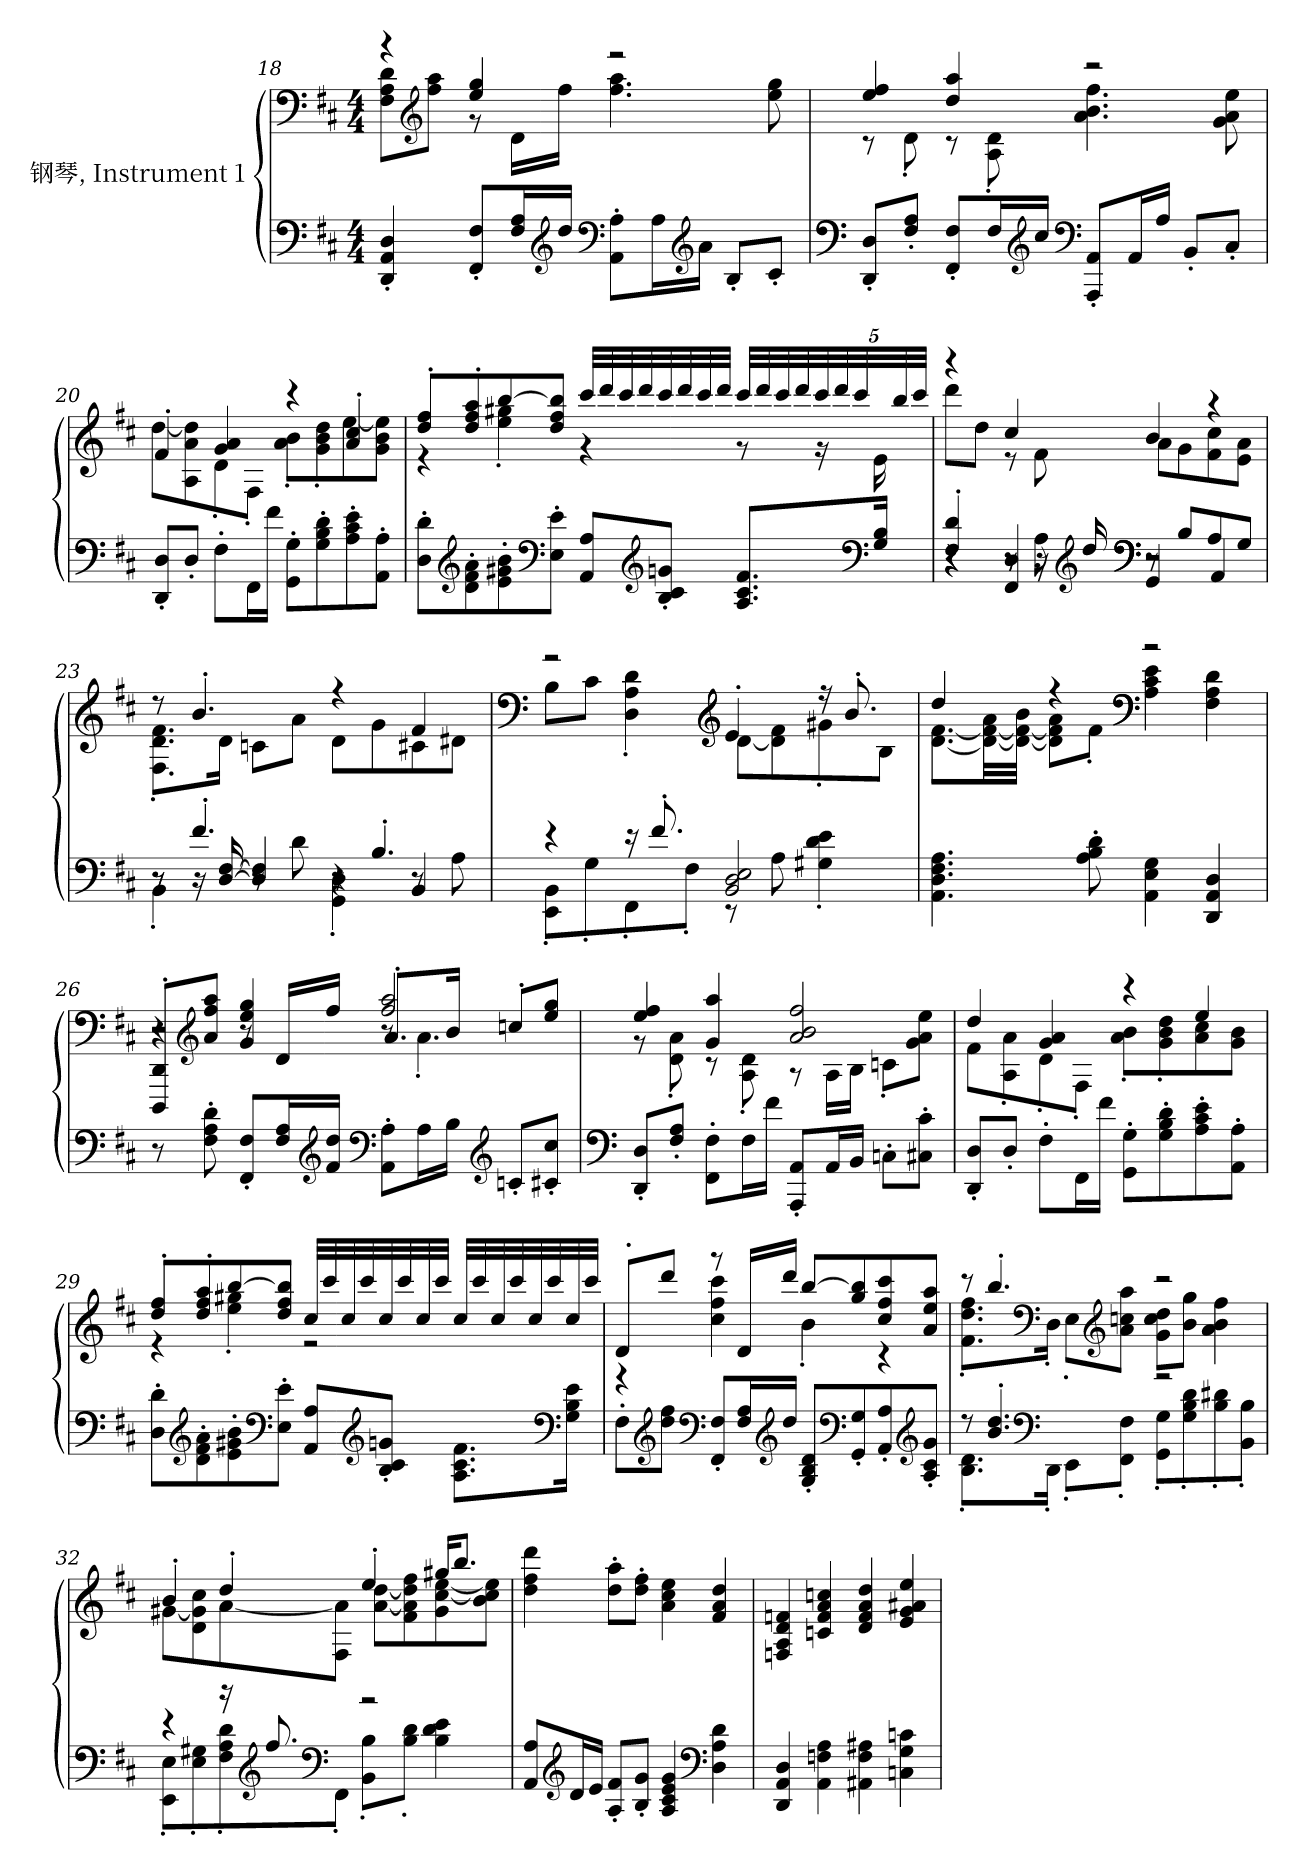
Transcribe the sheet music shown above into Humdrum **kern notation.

**kern	**kern
*part1	*part1
*staff2	*staff1
*I"钢琴, Instrument  1	*
*clefF4	*clefF4
*k[f#c#]	*k[f#c#]
*M4/4	*M4/4
=18	=18
*	*^
4DD/' 4AA/' 4D/'	4r	8F#\ 8A\ 8d\L
*	*clefG2	*
.	.	8ff#\ 8aa\J
8FF#/' 8F#/'L	4ee/ 4gg/	8r
16F#/ 16A/L	.	16d\LL
*clefG2	*	*
16dd/JJ	.	16ff#\JJ
*clefF4	*	*
8AA\' 8A\'L	2r	4.ff#\ 4.aa\
16A\L	.	.
*clefG2	*	*
16a\JJ	.	.
8B'/L	.	.
8c#'/J	.	8ee\ 8gg\
!!LO:LB:g=z	!!
=19	=19	=19
*clefF4	*	*
8DD/' 8D/'L	4ee/ 4ff#/	8r
8F#/' 8A/'J	.	8d'\
8FF#/' 8F#/'L	4dd/ 4aa/	8r
16F#/L	.	8A\' 8d\'
*clefG2	*	*
16cc#/JJ	.	.
*clefF4	*	*
8AAA/' 8AA/'L	2r	4.a\ 4.b\ 4.ff#\
16AA/L	.	.
16A/JJ	.	.
8BB'/L	.	.
8C#'/J	.	8g\ 8a\ 8ee\
=20	=20	=20
8DD/' 8D/'L	4f#'/	[8dd\L
8D'/J	.	8A\ 8a\ 8dd\]
8F#'\L	4g/ 4a/	8d'\
16FF#\L	.	8F#'\J
16f#\JJ	.	.
8GG\' 8G\'L	4r	8a\' 8b\'L
8G\' 8B\' 8d\'	.	8g\' 8b\' 8dd\'
8A\' 8c#\' 8e\'	4a/' 4cc#/'	[8ee\
8AA\' 8A\'J	.	8g\ 8b\ 8ee\]J
!!LO:LB:g=z	!!
=21	=21	=21
8D\' 8d\'L	8dd/' 8ff#/'L	4r
*clefG2	*	*
8d\' 8f#\' 8a\'	8dd/' 8ff#/' 8aa/'	.
8e\' 8g#X\' 8b\'	[8bb/	4ee\' 4gg#X\'
*clefF4	*	*
8E\' 8e\'J	8dd/ 8ff#/ 8bb/]J	.
8AA/ 8A/L	32ccc#/LLL	4r
.	32ddd/	.
.	32ccc#/	.
.	32ddd/	.
*clefG2	*	*
8B/' 8c#/' 8gn/'J	32ccc#/	.
.	32ddd/	.
.	32ccc#/	.
.	32ddd/JJJ	.
8.A/ 8.c#/ 8.f#/L	32ccc#/LLL	8r
.	32ddd/	.
.	32ccc#/	.
.	32ddd/	.
*	*Xbrackettup	*
.	40ccc#/	16r
.	40ddd/	.
.	40ccc#/	.
*clefF4	*	*
16G/ 16B/Jk	.	16e\
.	40bb/	.
.	40ccc#/JJJ	.
!!LO:LB:g=z	!!
=22	=22	=22
*^	*	*
*	*^	*	*
4F#/' 4d/'	4r	4r	4r	8ddd\L
.	.	.	.	8dd\J
8r	8r	4FF#/ 4D/	4cc#/	8r
16r	8A\	.	.	8f#\
*clefG2	*	*	*	*
16dd/	.	.	.	.
*clefF4	*	*	*	*
8r	2r	4GG/	4b/	8a\L
8B/L	.	.	.	8g\
8A/	.	4AA/	4r	8f#\ 8cc#\
8G/J	.	.	.	8e\ 8a\J
=23	=23	=23	=23	=23
8r	4BB'\	8r	8r	8.F#\' 8.d\' 8.f#\'L
4.f#'/	.	16r	4.b'/	.
.	.	[16D/ [16F#/	.	16d\Jk
.	8r	4D/] 4F#/]	.	8cn\L
.	8d\	.	.	8a\J
8r	4GG\' 4D\'	4r	4r	8d\L
4.B'/	.	.	.	8g\
.	8r	4BB/	4f#/	8c#X\
.	8A\	.	.	8d#X\J
*v	*v	*v	*	*
=24	=24	=24
*	*clefF4	*
*^	*	*
4r	8EE\' 8BB\'L	2r	8B\L
.	8G'\	.	8c#\J
16r	8FF#'\	.	4D\' 4A\' 4d\'
8.f#'/	.	.	.
.	8F#'\J	.	.
*	*	*clefG2	*
2BB/ 2D/ 2E/	8r	4e'/	[8d\L
.	8A\	.	8d\] 8f#\
.	4G#X\' 4d\' 4e\'	16r	8g#X'\
.	.	8.b'/	.
.	.	.	8B\J
*v	*v	*	*
!!LO:LB:g=z	!!
=25	=25	=25
4.AA\ 4.D\ 4.F#\ 4.A\	4dd/	[8.d\ [8.f#\L
.	.	32d\_ 32f#\_ 32a\LL
.	.	32d\_ 32f#\_ 32b\JJJ
.	4r	8d\] 8f#\] 8a\L
8A\' 8B\' 8d\'	.	8f#'\J
*	*clefF4	*
4AA\ 4E\ 4G\	2r	4A\ 4c#\ 4e\
4DD/ 4AA/ 4D/	.	4F#\ 4A\ 4d\
=26	=26	=26
*	*	*^
8r	4r	2r	8DDD/' 8DD/'L
*	*clefG2	*	*
8F#\' 8A\' 8d\'	.	.	8a/ 8ff#/ 8aa/J
8FF#/' 8F#/'L	4g/ 4ee/ 4gg/	.	8r
16F#/ 16A/L	.	.	16d/LL
*clefG2	*	*	*
16f#/ 16dd/JJ	.	.	16ff#/JJ
*clefF4	*	*	*
8AA\' 8A\'L	2ff#/ 2aa/	8r	8.a'/L
16A\L	.	4.a'\	.
16B\JJ	.	.	16b/Jk
*clefG2	*	*	*
8cn'/L	.	.	8ccn'/L
8c#X/' 8cc#/'J	.	.	8ee/ 8gg/J
*	*v	*v	*v
!!LO:LB:g=z
=27	=27
*clefF4	*
*	*^
8DD/' 8D/'L	4ee/ 4ff#/	8r
8F#/' 8A/'J	.	8d\' 8a\'
8FF#\' 8F#\'L	4g/ 4aa/	8r
16F#\L	.	8A\' 8d\'
16f#\JJ	.	.
8AAA/' 8AA/'L	2a/ 2b/ 2ff#/	8r
16AA/L	.	16A\LL
16BB/JJ	.	16B\JJ
8Cn'\L	.	8cn'\L
8C#X\' 8c#\'J	.	8g\ 8a\ 8ee\J
=28	=28	=28
8DD/' 8D/'L	4dd/	8f#\L
8D'/J	.	8A\' 8a\'
8F#'\L	4g/ 4a/	8d'\
16FF#\L	.	8F#'\J
16f#\JJ	.	.
8GG\' 8G\'L	4r	8a\' 8b\'L
8G\' 8B\' 8d\'	.	8g\' 8b\' 8dd\'
8A\' 8c#\' 8e\'	4ee/	8a\ 8cc#\
8AA\' 8A\'J	.	8g\ 8b\J
!!LO:PB:g=z	!!
=29	=29	=29
8D\' 8d\'L	8dd/' 8ff#/'L	4r
*clefG2	*	*
8d\' 8f#\' 8a\'	8dd/' 8ff#/' 8aa/'	.
8e\' 8g#X\' 8b\'	[8bb/	4ee\' 4gg#X\'
*clefF4	*	*
8E\' 8e\'J	8dd/ 8ff#/ 8bb/]J	.
8AA/ 8A/L	32cc#/LLL	2r
.	32ccc#/	.
.	32cc#/	.
.	32ccc#/	.
*clefG2	*	*
8B/' 8c#/' 8gn/'J	32cc#/	.
.	32ccc#/	.
.	32cc#/	.
.	32ccc#/JJJ	.
8.A\ 8.c#\ 8.f#\L	32cc#/LLL	.
.	32ccc#/	.
.	32cc#/	.
.	32ccc#/	.
.	32cc#/	.
.	32ccc#/	.
*clefF4	*	*
16G\ 16B\ 16e\Jk	32cc#/	.
.	32ccc#/JJJ	.
!!LO:LB:g=z	!!
=30	=30	=30
8F#'\L	8d'/L	4r
*clefG2	*	*
8dd\ 8ff#\J	8ddd/J	.
*clefF4	*	*
8FF#/' 8F#/'L	8r	4cc#\ 4ff#\ 4ccc#\
16F#/ 16A/L	16d/LL	.
*clefG2	*	*
16dd/JJ	16ddd/JJ	.
8G/' 8B/' 8d/'L	[8bb/L	4b'\
*clefF4	*	*
8GG/' 8G/'	8gg/ 8bb/]	.
8AA/' 8A/'	8cc#/ 8ff#/ 8ccc#/	4r
*clefG2	*	*
8A/' 8c#/' 8g/'J	8a/ 8ee/ 8aa/J	.
=31	=31	=31
*^	*	*
8r	8.B\' 8.d\'L	8r	8.f#\' 8.dd\' 8.ff#\'L
4.b/' 4.dd/'	.	4.bb'/	.
*clefF4	*	*clefF4	*
.	16DD'\Jk	.	16D'\Jk
.	8EE'\L	.	8E'\L
*	*	*clefG2	*
.	8FF#\' 8F#\'J	.	8a\ 8ccn\ 8aa\J
2r	8GG\' 8G\'L	2r	8g\ 8cc\ 8dd\L
.	8G\' 8B\' 8d\'	.	8b\ 8gg\J
.	8B\' 8d#X\'	.	4a\ 4b\ 4ff#\
.	8BB\' 8B\'J	.	.
!!LO:LB:g=z	!!
=32	=32	=32	=32
4r	8EE\' 8E\'L	4b'/	[8g#X\L
.	8E\' 8G#X\'	.	8d\ 8g#\] 8cc#\
16r	8F#\' 8A\' 8d\'	4dd'/	[8a\
*clefG2	*	*	*
8.ff#/	.	.	.
*clefF4	*	*	*
.	8FF#'\J	.	8F#\ 8a\]J
2r	8BB\' 8B\'L	4ee'/	[8a\ [8dd\L
.	8B\' 8d\'J	.	8f#\ 8a\] 8dd\] 8ff#\
.	4B\ 4d\ 4e\	16gg#X/KL	8g#\ [8cc#\ [8ee\
.	.	8.bb/J	.
.	.	.	8b\ 8cc#\] 8ee\]J
*v	*v	*	*
*	*v	*v
=33	=33
8AA/ 8A/L	4dd\ 4ff#\ 4ddd\
*clefG2	*
16d/L	.
16e/JJ	.
8A/' 8f#/'L	8dd\' 8aa\'L
8B/' 8g/'J	8dd\' 8ff#\'J
4A/ 4c#/ 4e/ 4g/	4a\ 4cc#\ 4ee\
*clefF4	*
4D\ 4A\ 4d\	4f#/ 4a/ 4dd/
=34	=34
4DD/ 4AA/ 4D/	4Fn/ 4A/ 4d/ 4fn/
4AA\ 4Fn\ 4A\	4cn/ 4f/ 4a/ 4ccn/
4AA#X\ 4F\ 4A#X\	4d/ 4f/ 4a/ 4dd/
4Cn\ 4G\ 4cn\	4e/ 4g/ 4a#X/ 4ee/
=	=
*-	*-
